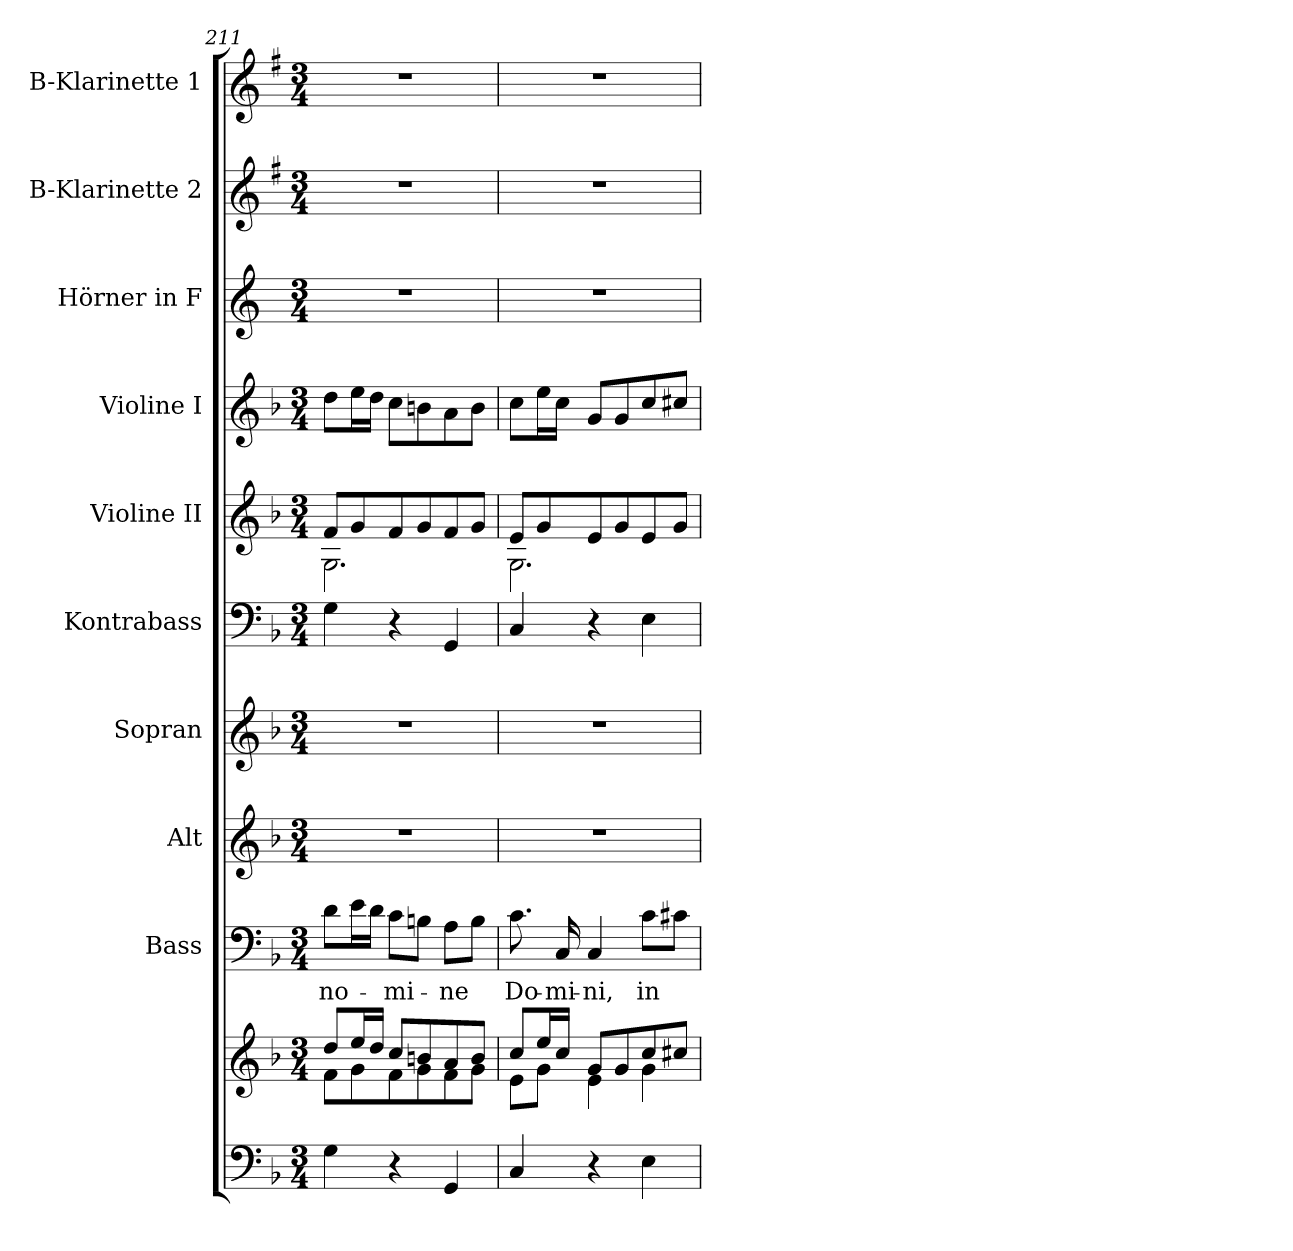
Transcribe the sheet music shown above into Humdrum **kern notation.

**kern	**kern	**kern	**text	**kern	**kern	**kern	**kern	**kern	**kern	**kern	**kern
*part10	*part10	*part9	*part9	*part8	*part7	*part6	*part5	*part4	*part3	*part2	*part1
*staff11	*staff10	*staff9	*staff9	*staff8	*staff7	*staff6	*staff5	*staff4	*staff3	*staff2	*staff1
*	*	*I"Bass	*	*I"Alt	*I"Sopran	*I"Kontrabass	*I"Violine II	*I"Violine I	*I"Hörner in F	*I"B-Klarinette 2	*I"B-Klarinette 1
*	*	*I'B.	*	*I'A.	*I'S.	*I'Kb.	*I'Vl. II	*I'Vl. I	*	*I'B Kl. 2	*I'B Kl. 1
!!LO:PB:g=z
*clefF4	*clefG2	*clefF4	*	*clefG2	*clefG2	*clefF4	*clefG2	*clefG2	*clefG2	*clefG2	*clefG2
*	*	*	*	*	*	*ITrd7c12	*	*	*ITrd4c7	*ITrd1c2	*ITrd1c2
*k[b-]	*k[b-]	*k[b-]	*	*k[b-]	*k[b-]	*k[b-]	*k[b-]	*k[b-]	*k[b-]	*k[b-]	*k[b-]
*F:	*F:	*F:	*	*F:	*F:	*F:	*F:	*F:	*F:	*F:	*F:
*M3/4	*M3/4	*M3/4	*	*M3/4	*M3/4	*M3/4	*M3/4	*M3/4	*M3/4	*M3/4	*M3/4
=211	=211	=211	=211	=211	=211	=211	=211	=211	=211	=211	=211
*	*^	*	*	*	*	*	*	*	*	*	*
!	!	!	!	!LO:LY:b	!	!	!	!	!	!	!	!
*	*	*	*	*	*	*	*	*^	*	*	*	*
4G\	8dd/L	8f\L	8d\L	no-	2.r	2.r	4GG\	8f/L	2.G\	8dd\L	2.r	2.r	2.r
.	16ee/L	8g\	16e\L	.	.	.	.	8g/	.	16ee\L	.	.	.
.	16dd/JJ	.	16d\JJ	.	.	.	.	.	.	16dd\JJ	.	.	.
!	!	!	!	!LO:LY:b	!	!	!	!	!	!	!	!	!
4r	8cc/L	8f\	8c\L	-mi-	.	.	4r	8f/	.	8cc\L	.	.	.
.	8bn/	8g\	8Bn\J	.	.	.	.	8g/	.	8bn\	.	.	.
!	!	!	!	!LO:LY:b	!	!	!	!	!	!	!	!	!
4GG/	8a/	8f\	8A\L	-ne	.	.	4GGG/	8f/	.	8a\	.	.	.
.	8b/J	8g\J	8B\J	.	.	.	.	8g/J	.	8b\J	.	.	.
=212	=212	=212	=212	=212	=212	=212	=212	=212	=212	=212	=212	=212	=212
!	!	!	!	!LO:LY:b	!	!	!	!	!	!	!	!	!
4C/	8cc/L	8e\L	8.c\	Do-	2.r	2.r	4CC/	8e/L	2.G\	8cc\L	2.r	2.r	2.r
.	16ee/L	8g\J	.	.	.	.	.	8g/	.	16ee\L	.	.	.
!	!	!	!	!LO:LY:b	!	!	!	!	!	!	!	!	!
.	16cc/JJ	.	16C/	-mi-	.	.	.	.	.	16cc\JJ	.	.	.
!	!	!	!	!LO:LY:b	!	!	!	!	!	!	!	!	!
4r	8g/L	4e\	4C/	-ni,	.	.	4r	8e/	.	8g/L	.	.	.
.	8g/	.	.	.	.	.	.	8g/	.	8g/	.	.	.
!	!	!	!	!LO:LY:b	!	!	!	!	!	!	!	!	!
4E\	8cc/	4g\	8c\L	in	.	.	4EE\	8e/	.	8cc/	.	.	.
.	8cc#X/J	.	8c#X\J	.	.	.	.	8g/J	.	8cc#X/J	.	.	.
*	*v	*v	*	*	*	*	*	*v	*v	*	*	*	*
=	=	=	=	=	=	=	=	=	=	=	=
*-	*-	*-	*-	*-	*-	*-	*-	*-	*-	*-	*-
